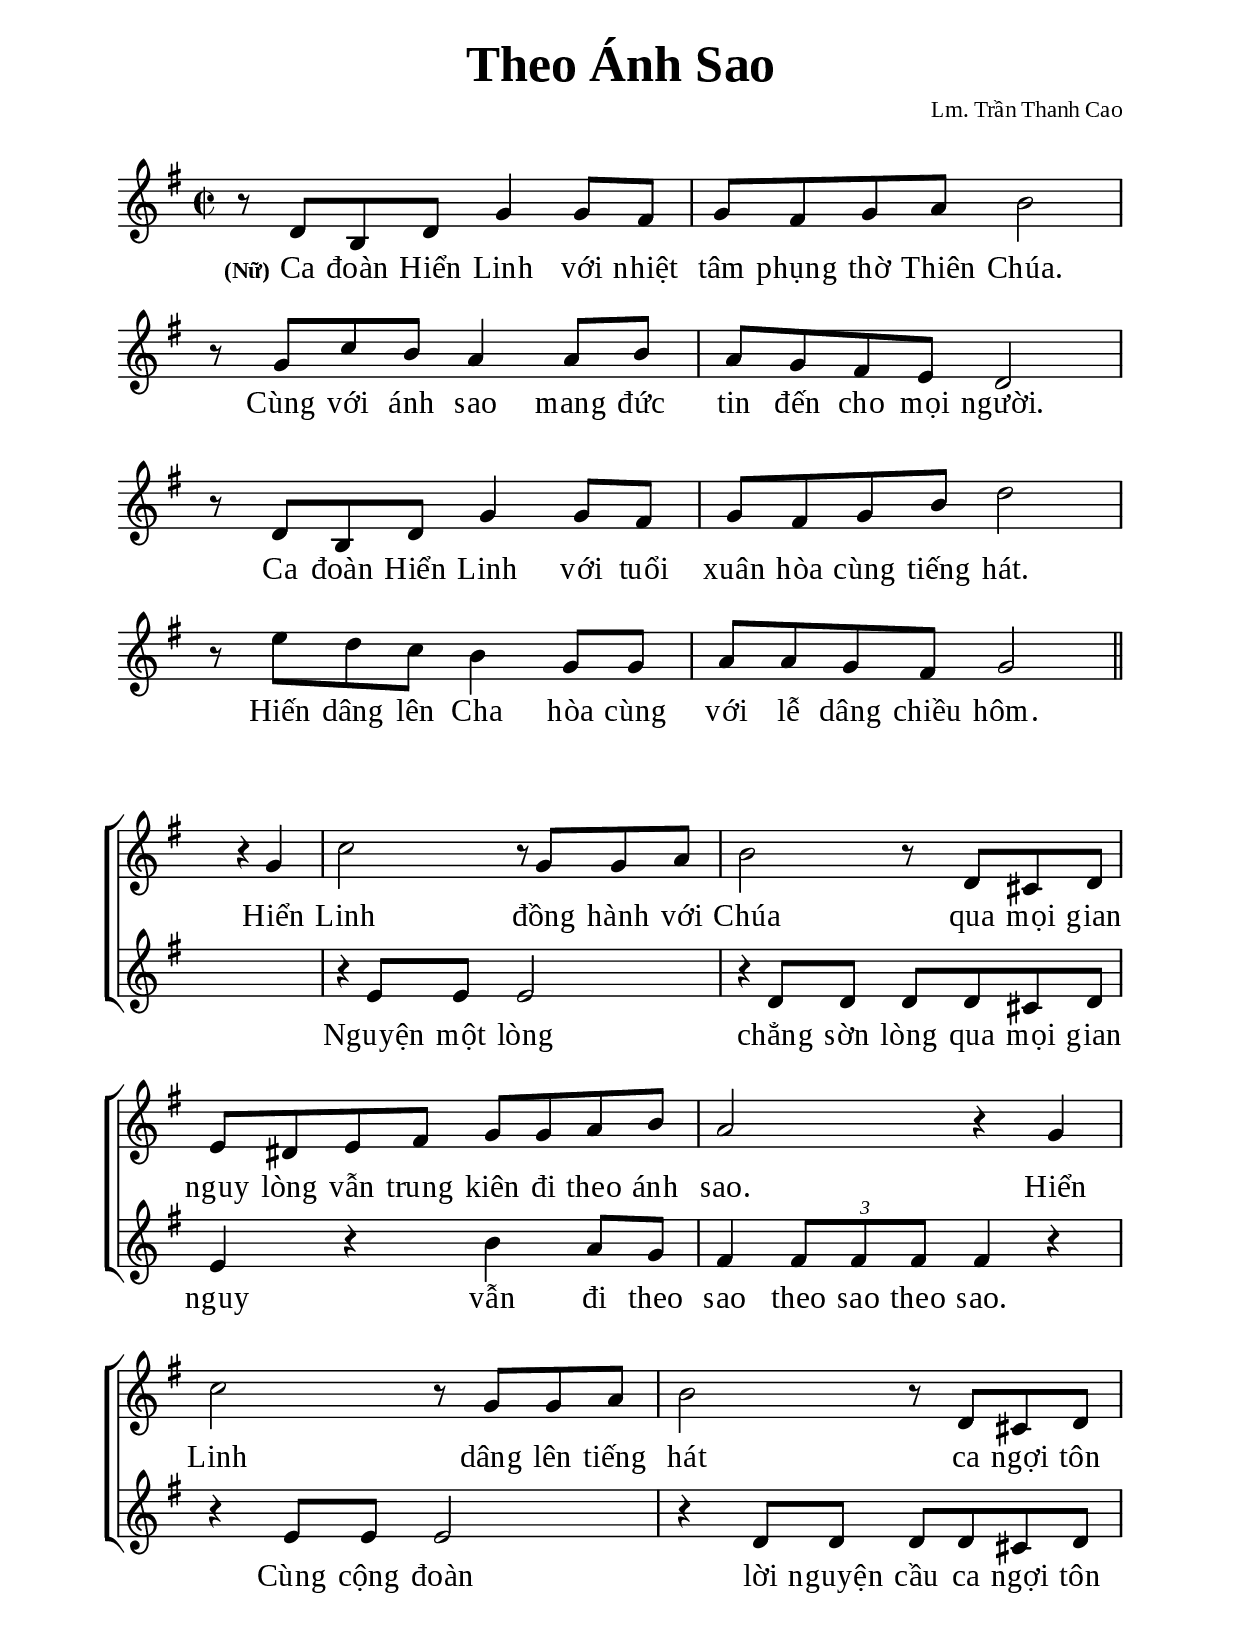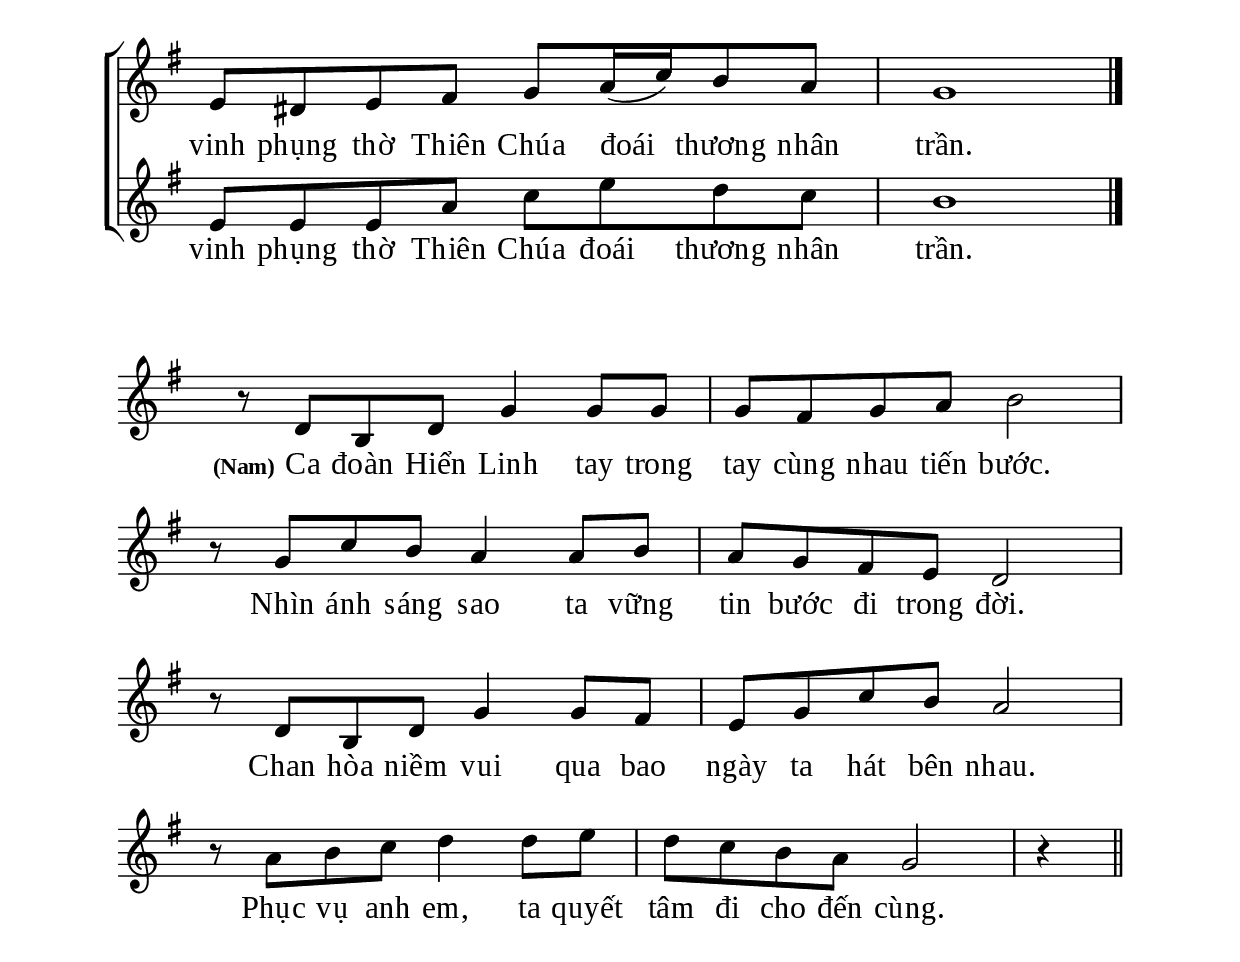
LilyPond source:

% Cài đặt chung
\version "2.20.0"
\include "english.ly"

\header {
  title = \markup { \fontsize #3 "Theo Ánh Sao" }
  poet = " "
  composer = "Lm. Trần Thanh Cao"
  arranger = " "
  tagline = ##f
}

\paper {
  #(set-paper-size "a4")
  top-margin = 15\mm
  bottom-margin = 15\mm
  left-margin = 20\mm
  right-margin = 20\mm
  indent = #0
  #(define fonts
    (make-pango-font-tree
      "Liberation Serif"
      "Liberation Serif"
      "Liberation Serif"
      (/ 20 20)))
  page-count = #2
  print-page-number = #f
}

% Nhạc phiên khúc
nhacPhienKhucMot = \relative c' {
  r8 d8 b d |
  g4 g8 fs g fs g a |
  b2 r8 g c b |
  a4 a8 b a g fs e |
  d2 r8 d b d |
  g4 g8 fs g fs g b |
  d2 r8 e d c |
  b4 g8 g a a g fs |
  g2 \bar "||"
}

nhacPhienKhucHai = \relative c' {
  r8 d8 b d |
  g4 g8 g g fs g a |
  b2 r8 g c b |
  a4 a8 b a g fs e |
  d2 r8 d b d |
  g4 g8 fs e g c b |
  a2 r8 a b c |
  d4 d8 e d c b a |
  g2 r4 \bar "||"
}

% Nhạc điệp khúc
nhacDiepKhucSop = \relative c'' {
  \partial 2 r4 g |
  c2 r8 g g a |
  b2 r8 d, cs d |
  e ds e fs g g a b |
  a2 r4 g |
  c2 r8 g g a |
  b2 r8 d, cs d |
  e ds e fs g a16 (c) b8 a |
  g1 \bar "|."
}

nhacDiepKhucBas = \relative c' {
  \skip 2
  r4 e8 e e2 |
  r4 d8 d d d cs d |
  e4 r b' a8 g |
  fs4 \tuplet 3/2 { fs8 fs fs } fs4 r |
  r e8 e e2 |
  r4 d8 d d d cs d |
  e e e a c e d c |
  b1
}

% Lời phiên khúc
loiPhienKhucMot = \lyricmode {
  \set stanza = #"(Nữ)"
  Ca đoàn Hiển Linh với nhiệt tâm phụng thờ Thiên Chúa.
  Cùng với ánh sao mang đức tin đến cho mọi người.
  Ca đoàn Hiển Linh với tuổi xuân hòa cùng tiếng hát.
  Hiến dâng lên Cha hòa cùng với lễ dâng chiều hôm.
}

loiPhienKhucHai = \lyricmode {
  \set stanza = #"(Nam)"
  Ca đoàn Hiển Linh tay trong tay cùng nhau tiến bước.
  Nhìn ánh sáng sao ta vững tin bước đi trong đời.
  Chan hòa niềm vui qua bao ngày ta hát bên nhau.
  Phục vụ anh em, ta quyết tâm đi cho đến cùng.
}

% Lời điệp khúc
loiDiepKhucSop = \lyricmode {
  Hiển Linh đồng hành với Chúa
  qua mọi gian nguy lòng vẫn trung kiên đi theo ánh sao.
  Hiển Linh dâng lên tiếng hát
  ca ngợi tôn vinh phụng thờ Thiên Chúa đoái thương nhân trần.
}

loiDiepKhucBas = \lyricmode {
  Nguyện một lòng
  chẳng sờn lòng qua mọi gian nguy vẫn đi theo sao
  theo sao theo sao.
  Cùng cộng đoàn
  lời nguyện cầu ca ngợi tôn vinh
  phụng thờ Thiên Chúa đoái thương nhân trần.
}

% Dàn trang
\score {
  \new ChoirStaff <<
    \new Staff = phienKhuc \with {
        \magnifyStaff #(magstep +1)
      }
      <<
      \new Voice = beSop {
        \key g \major \time 2/2 \nhacPhienKhucMot
      }
    >>
    \new Lyrics \lyricsto beSop \loiPhienKhucMot
  >>
  \layout {
    \override Lyrics.LyricText.font-size = #+3
    \override Lyrics.LyricSpace.minimum-distance = #1.0
    \override Score.BarNumber.break-visibility = ##(#f #f #f)
    \override Score.SpacingSpanner.uniform-stretching = ##t
    %\override Score.NonMusicalPaperColumn.page-break-permission = ##f
  }
}

\score {
  \new ChoirStaff <<
    \new Staff = diepKhucSop \with {
        \magnifyStaff #(magstep +1)
      }
      <<
      \new Voice = beSop {
        \key g \major \time 2/2 \stemNeutral \nhacDiepKhucSop
      }
      \new Lyrics \lyricsto beSop \loiDiepKhucSop
    >>
     \new Staff = diepKhucBas \with {
        \magnifyStaff #(magstep +1)
      }
      <<
      \new Voice = beBas {
        \key g \major \time 2/2 \stemNeutral \nhacDiepKhucBas
      }
      \new Lyrics \lyricsto beBas \loiDiepKhucBas
    >>
  >>
  \layout {
    \override Staff.TimeSignature.transparent = ##t
    \override Lyrics.LyricText.font-size = #+3
    \override Lyrics.LyricSpace.minimum-distance = #1.0
    \override Score.BarNumber.break-visibility = ##(#f #f #f)
    \override Score.SpacingSpanner.uniform-stretching = ##t
    %\override Score.NonMusicalPaperColumn.page-break-permission = ##f
  }
}

\score {
  \new ChoirStaff <<
    \new Staff = phienKhuc \with {
        \magnifyStaff #(magstep +1)
      }
      <<
      \new Voice = beSop {
        \key g \major \time 2/2 \nhacPhienKhucHai
      }
    >>
    \new Lyrics \lyricsto beSop \loiPhienKhucHai
  >>
  \layout {
    \override Staff.TimeSignature.transparent = ##t
    \override Lyrics.LyricText.font-size = #+3
    \override Lyrics.LyricSpace.minimum-distance = #1.0
    \override Score.BarNumber.break-visibility = ##(#f #f #f)
    \override Score.SpacingSpanner.uniform-stretching = ##t
    %\override Score.NonMusicalPaperColumn.page-break-permission = ##f
  } 
}
